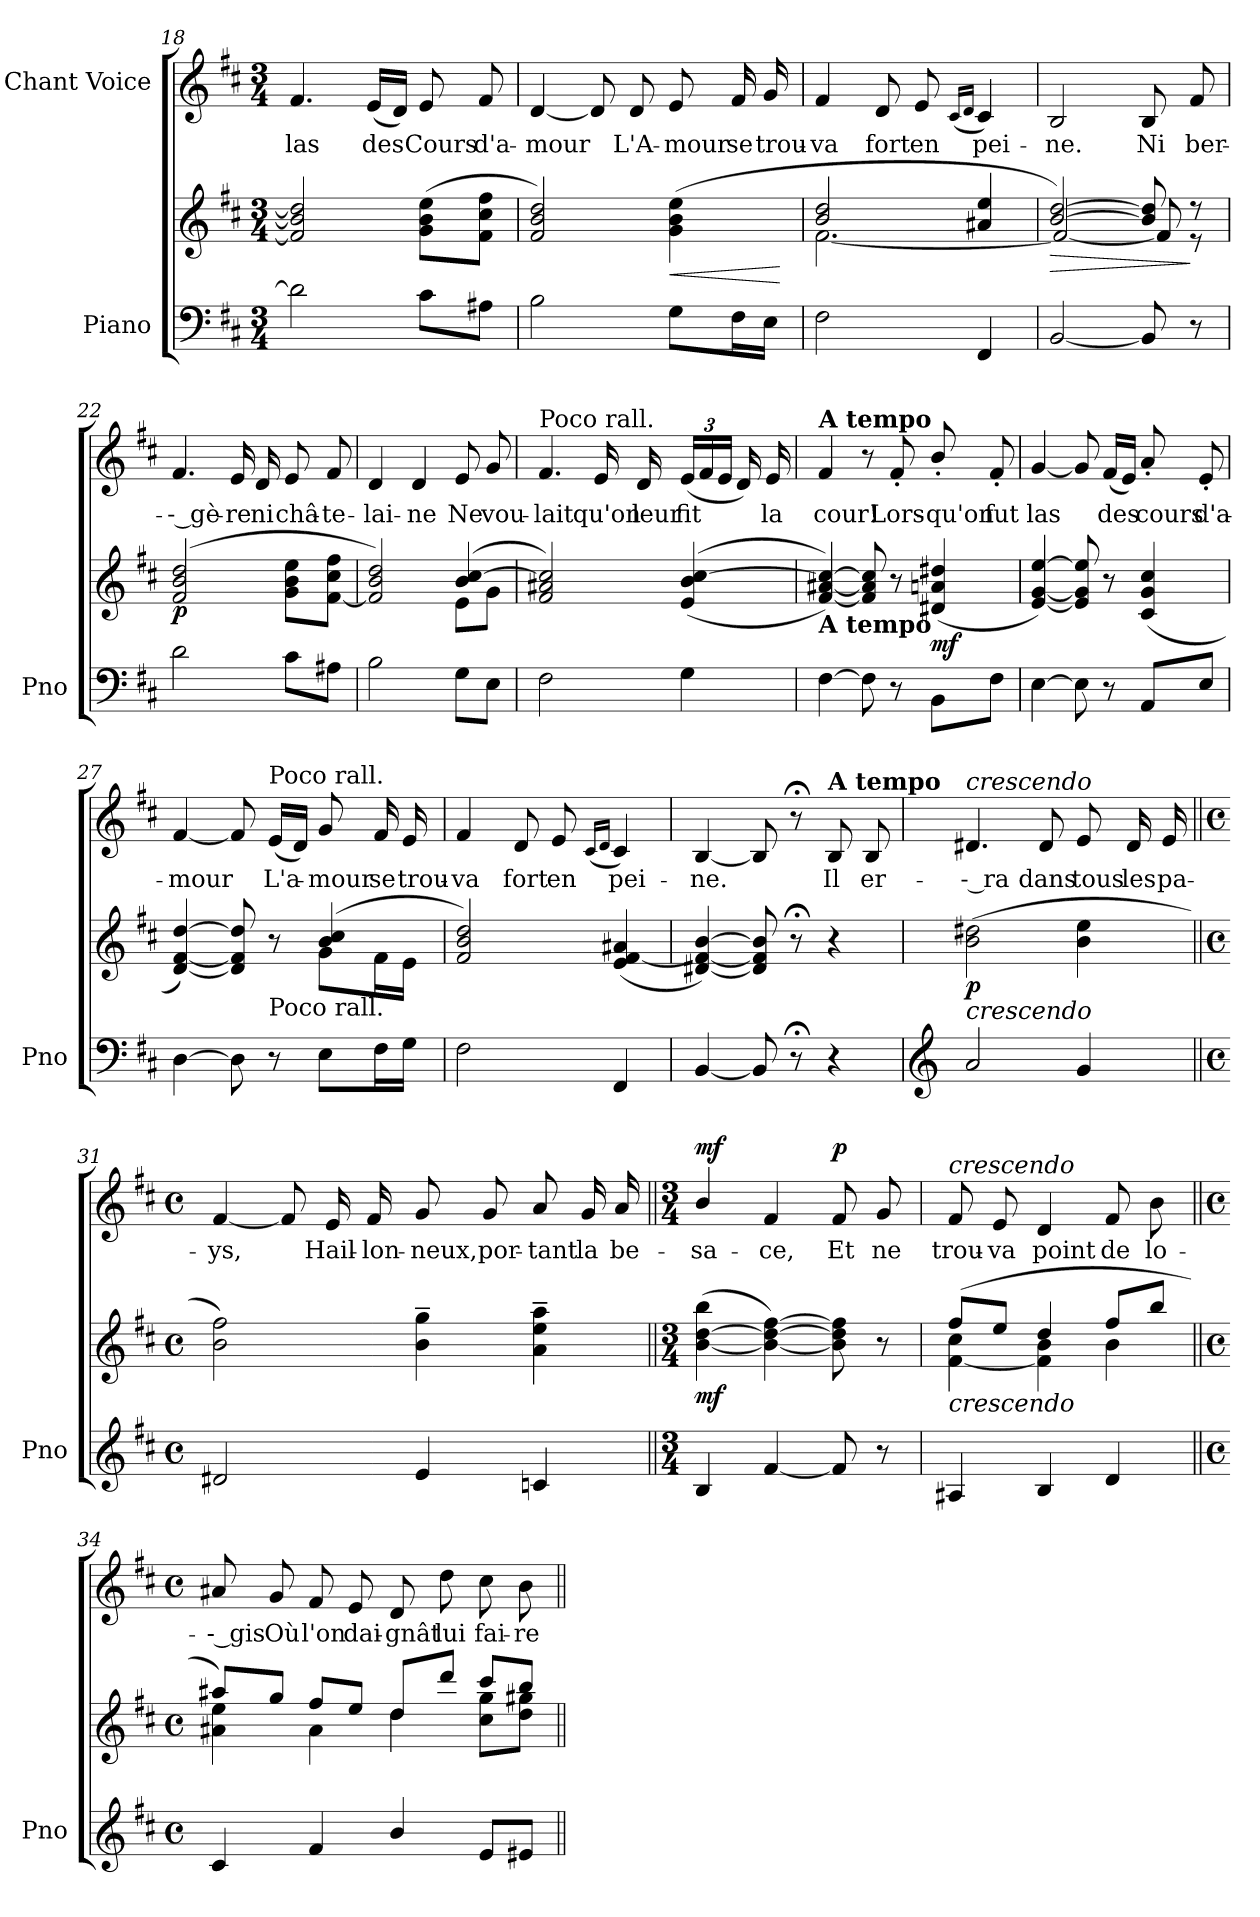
**kern	**kern	**dynam	**kern	**text	**dynam
*part2	*part2	*part2	*part1	*part1	*part1
*staff3	*staff2	*staff2/3	*staff1	*staff1	*staff1
*I"Piano	*	*	*I"Chant Voice	*	*
*I'Pno	*	*	*	*	*
*clefF4	*clefG2	*	*clefG2	*	*
*k[f#c#]	*k[f#c#]	*	*k[f#c#]	*	*
*M3/4	*M3/4	*	*M3/4	*	*
=18	=18	=18	=18	=18	=18
2d\]	2f#/] 2b/] 2dd/]	.	4.f#/	las	.
.	.	.	(16e/LL	des	.
.	.	.	16d/JJ)	.	.
8c#\L	(8g\ 8b\ 8ee\L	.	8e/	Cours	.
8A#X\J	8f#\ 8cc#\ 8ff#\J	.	8f#/	d'a-	.
=19	=19	=19	=19	=19	=19
2B\	2f#/ 2b/ 2dd/)	.	[4d/	-mour	.
.	.	.	8d/]	.	.
.	.	.	8d/	L'A-	.
!	!	!LO:HP:b	!	!	!
8G\L	(4g\ 4b\ 4ee\	<	8e/	-mour	.
16F#\L	.	.	16f#/	se	.
16E\JJ	.	.	16g/	trou-	.
.	.	[	.	.	.
=20	=20	=20	=20	=20	=20
*	*^	*	*	*	*
2F#\	2b/ 2dd/	[2.f#\	.	4f#/	-va	.
.	.	.	.	8d/	fort	.
.	.	.	.	8e/	en	.
.	.	.	.	(16qc#/LL	.	.
.	.	.	.	16qd/JJ	.	.
4FF#/	4a#X/ 4ee/	.	.	4c#/)	pei-	.
=21	=21	=21	=21	=21	=21	=21
!	!	!	!LO:HP:b	!	!	!
[2BB/	[2b/ [2dd/)	2f#/_	>	2B/	-ne.	.
8BB/]	8b/] 8dd/]	8f#/]	.	8B/	Ni	.
8r	8r	8r	]	8f#/	ber-	.
=22	=22	=22	=22	=22	=22	=22
!	!	!	!LO:DY:b	!	!	!
*	*v	*v	*	*	*	*
2d\	(2f#/ 2b/ 2dd/	p	4.f#/	-- gè-	.
.	.	.	16e/	-re	.
.	.	.	16d/	ni	.
8c#\L	8g\ 8b\ 8ee\L	.	8e/	châ-	.
8A#X\J	[8f#\ 8cc#\ 8ff#\J	.	8f#/	-te-	.
=23	=23	=23	=23	=23	=23
*	*^	*	*	*	*
2B\	2f#/] 2b/ 2dd/)	2ryy	.	4d/	-lai-	.
.	.	.	.	4d/	-ne	.
8G\L	(<4b/ [4cc#/	8e\L	.	8e/	Ne	.
8E\J	.	8g\J	.	8g/	vou-	.
=24	=24	=24	=24	=24	=24	=24
!	!	!	!	!LO:TX:a:t=Poco rall.	!	!
!	!LO:TX:b:t=Poco rall.	!	!	!	!	!
*	*v	*v	*	*	*	*
2F#\	2f#/ 2a#X/ 2cc#/])	.	4.f#/	-lait	.
.	.	.	16e/	qu'on	.
.	.	.	16d/	leur	.
*	*	*	*Xbrackettup	*	*
4G\	(<(<4e/ 4b/ [4cc#/	.	(24e/LL	fit	.
.	.	.	24f#/	.	.
.	.	.	24e/JJ	.	.
.	.	.	16d/)	.	.
.	.	.	16e/	la	.
=25	=25	=25	=25	=25	=25
!	!	!	!LO:TX:a:B:t=A tempo	!	!
!	!LO:TX:b:B:t=A tempo	!	!	!	!
[4F#\	[4f#/ [>4a#X/ 4cc#/_))	.	4f#/	cour!	.
8F#\]	8f#/] 8a#/] 8cc#/]	.	8r	.	.
8r	8r	.	8f#'/	Lors-	.
!	!	!LO:DY:b	!	!	!
8BB\L	(4d#X/ 4an/ 4dd#X/	mf	8b'/	-qu'on	.
8F#\J	.	.	8f#'/	fut	.
=26	=26	=26	=26	=26	=26
[4E\	[4e/ [4g/ [4ee/)	.	[4g/	las	.
8E\]	8e/] 8g/] 8ee/]	.	8g/]	.	.
8r	8r	.	(16f#/LL	des	.
.	.	.	16e/JJ)	.	.
8AA/L	(4c#/ 4g/ 4cc#/	.	8a'/	cours	.
8E/J	.	.	8e'/	d'a-	.
=27	=27	=27	=27	=27	=27
*	*^	*	*	*	*
[4D\	[<4d/ [<4f#/ [4dd/)	2ryy	.	[4f#/	-mour	.
8D\]	8d/] 8f#/] 8dd/]	.	.	8f#/]	.	.
!	!	!	!	!LO:TX:a:t=Poco rall.	!	!
!	!LO:TX:b:t=Poco rall.	!	!	!	!	!
8r	8r	.	.	(16e/LL	L'a-	.
.	.	.	.	16d/JJ)	.	.
8E\L	(4b/ 4cc#/	8g\L	.	8g/	-mour	.
16F#\L	.	16f#\L	.	16f#/	se	.
16G\JJ	.	16e\JJ	.	16e/	trou-	.
*	*v	*v	*	*	*	*
=28	=28	=28	=28	=28	=28
2F#\	2f#/ 2b/ 2dd/)	.	4f#/	-va	.
.	.	.	8d/	fort	.
.	.	.	8e/	en	.
.	.	.	(16qc#/LL	.	.
.	.	.	16qd/JJ	.	.
4FF#/	(<4e/ [4f#/ 4a#X/	.	4c#/)	pei-	.
=29	=29	=29	=29	=29	=29
[4BB/	[4d#X/ 4f#/_ [4b/)	.	[4B/	-ne.	.
8BB/]	8d#/] 8f#/] 8b/]	.	8B/]	.	.
8r;<	8r;<	.	8r;<	.	.
!	!	!	!LO:TX:a:B:t=A tempo	!	!
4r	4r	.	8B/	Il	.
.	.	.	8B/	er-	.
=30	=30	=30	=30	=30	=30
*clefG2	*	*	*	*	*
!	!	!	!LO:TX:a:i:t=crescendo	!	!
!	!LO:TX:b:i:t=crescendo	!	!	!	!
!	!	!LO:DY:b	!	!	!
2a/	(2b\ 2dd#X\	p	4.d#X/	-- ra	.
.	.	.	8d#/	dans	.
4g/	4b\ 4ee\	.	8e/	tous	.
.	.	.	16d#/	les	.
.	.	.	16e/	pa-	.
=31||	=31||	=31||	=31||	=31||	=31||
*M4/4	*M4/4	*	*M4/4	*	*
*met(c)	*met(c)	*	*met(c)	*	*
2d#X/	2b\ 2ff#\)	.	[4f#/	-ys,	.
.	.	.	8f#/]	.	.
.	.	.	16e/	Hail-	.
.	.	.	16f#/	-lon-	.
4e/	4b\~ 4gg\~	.	8g/	-neux,	.
.	.	.	8g/	por-	.
4cn/	4a\~ 4ee\~ 4aa\~	.	8a/	-tant	.
.	.	.	16g/	la	.
.	.	.	16a/	be-	.
=32||	=32||	=32||	=32||	=32||	=32||
*M3/4	*M3/4	*	*M3/4	*	*
!	!	!LO:DY:b	!	!	!LO:DY:a
4B/	(>[4b\ [4dd\ 4bb\	mf	4b/	-sa-	mf
[4f#/	4b\_ 4dd\_ [4ff#\)	.	4f#/	-ce,	.
!	!	!	!	!	!LO:DY:a
8f#/]	8b\] 8dd\] 8ff#\]	.	8f#/	Et	p
8r	8r	.	8g/	ne	.
=33	=33	=33	=33	=33	=33
*	*^	*	*	*	*
!	!	!	!	!LO:TX:a:i:t=crescendo	!	!
!	!LO:TX:b:i:t=crescendo	!	!	!	!	!
4A#X/	(8ff#/L	[4f#\ 4cc#\	.	8f#/	trou-	.
.	8ee/J	.	.	8e/	-va	.
4B/	4dd/	4f#\] 4b\	.	4d/	point	.
4d/	8ff#/L	4b\	.	8f#/	de	.
.	8bb/J	.	.	8b\	lo-	.
=34||	=34||	=34||	=34||	=34||	=34||	=34||
*M4/4	*M4/4	*	*	*M4/4	*	*
*met(c)	*met(c)	*	*	*met(c)	*	*
4c#/	8aa#X/L)	4a#X\ 4ee\	.	8a#X/	-- gis	.
.	8gg/J	.	.	8g/	Où	.
4f#/	8ff#/L	4a#\	.	8f#/	l'on	.
.	8ee/J	.	.	8e/	dai-	.
4b/	8dd/L	4dd\	.	8d/	-gnât	.
.	8ddd/J	.	.	8dd\	lui	.
8e/L	8ccc#/L	8cc#\ 8gg\L	.	8cc#\	fai-	.
8e#X/J	8bb/J	8dd\ 8gg#X\J	.	8b\	-re	.
*	*v	*v	*	*	*	*
=||	=||	=||	=||	=||	=||
*-	*-	*-	*-	*-	*-
